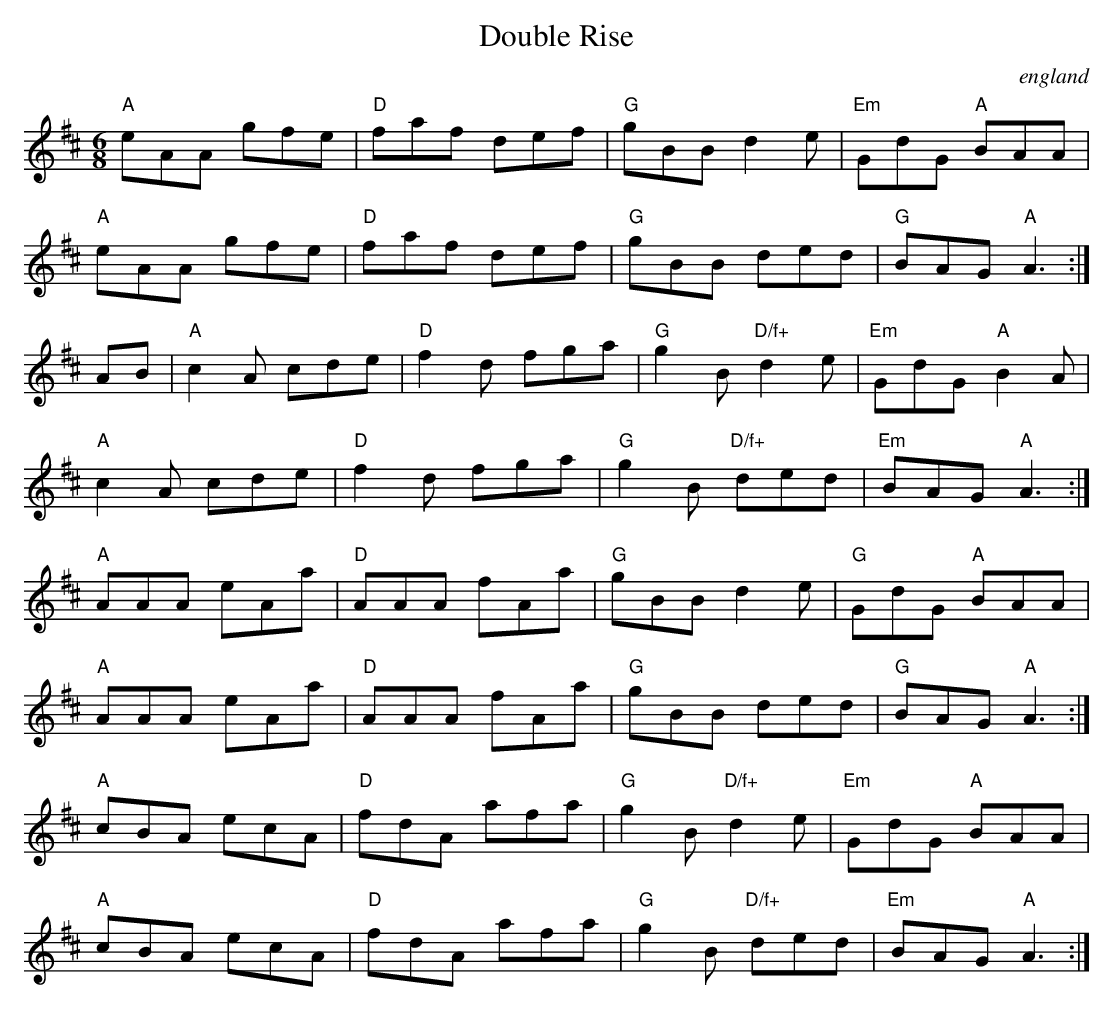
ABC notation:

X:1
T:Double Rise
O:england
M:4/4
K:D
M:6/8
"A"eAA gfe|"D"faf def|"G"gBB d2e|"Em"GdG "A"BAA|
"A"eAA gfe|"D"faf def|"G"gBB ded|"G"BAG "A"A3:|
AB|"A"c2A cde|"D"f2d fga|"G"g2B "D/f+"d2e|"Em"GdG "A"B2A|
"A"c2A cde|"D"f2d fga|"G"g2B "D/f+"ded|"Em"BAG "A"A3:|
"A"AAA eAa|"D"AAA fAa|"G"gBB d2e|"G"GdG "A"BAA|
"A"AAA eAa|"D"AAA fAa|"G"gBB ded|"G"BAG "A"A3:|
"A"cBA ecA|"D"fdA afa|"G"g2B "D/f+"d2e|"Em"GdG "A"BAA|
"A"cBA ecA|"D"fdA afa|"G"g2B "D/f+"ded|"Em"BAG "A"A3:|
